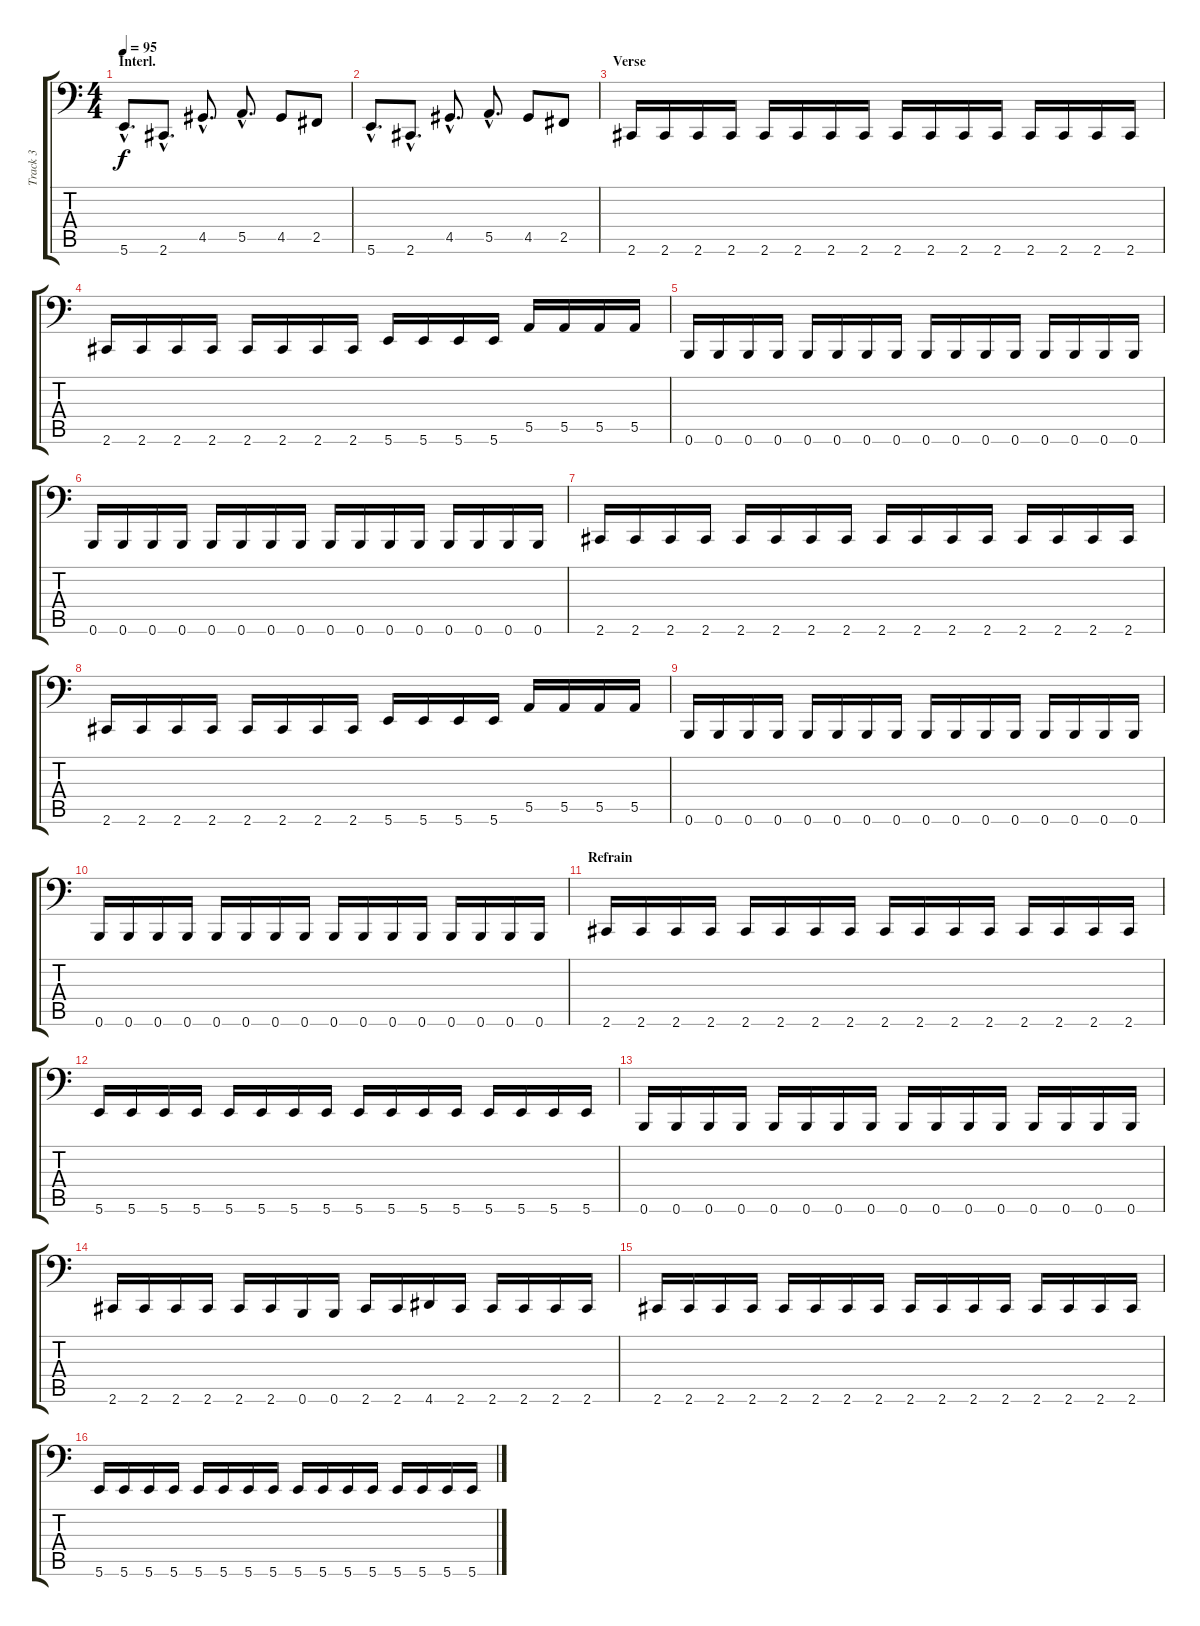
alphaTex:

\track ("Track 3" "Track 3") {instrument electricbassfinger}
\staff {score tabs}
\tuning (C3 G2 D2 A1 E1 B0) {hide}
\ts (4 4)
\section ("" "Interl.")
\tempo 95
\clef f4
\ks c
5.6{hac}.8{d dy f} 2.6{hac}.8{d} 4.5{hac}.8{d} 5.5{hac}.8{d} 4.5.8 2.5.8 |
5.6{hac}.8{d} 2.6{hac}.8{d} 4.5{hac}.8{d} 5.5{hac}.8{d} 4.5.8 2.5.8 |
\section ("" "Verse")
2.6.16 2.6.16 2.6.16 2.6.16 2.6.16 2.6.16 2.6.16 2.6.16 2.6.16 2.6.16 2.6.16 2.6.16 2.6.16 2.6.16 2.6.16 2.6.16 |
2.6.16 2.6.16 2.6.16 2.6.16 2.6.16 2.6.16 2.6.16 2.6.16 5.6.16 5.6.16 5.6.16 5.6.16 5.5.16 5.5.16 5.5.16 5.5.16 |
0.6.16 0.6.16 0.6.16 0.6.16 0.6.16 0.6.16 0.6.16 0.6.16 0.6.16 0.6.16 0.6.16 0.6.16 0.6.16 0.6.16 0.6.16 0.6.16 |
0.6.16 0.6.16 0.6.16 0.6.16 0.6.16 0.6.16 0.6.16 0.6.16 0.6.16 0.6.16 0.6.16 0.6.16 0.6.16 0.6.16 0.6.16 0.6.16 |
2.6.16 2.6.16 2.6.16 2.6.16 2.6.16 2.6.16 2.6.16 2.6.16 2.6.16 2.6.16 2.6.16 2.6.16 2.6.16 2.6.16 2.6.16 2.6.16 |
2.6.16 2.6.16 2.6.16 2.6.16 2.6.16 2.6.16 2.6.16 2.6.16 5.6.16 5.6.16 5.6.16 5.6.16 5.5.16 5.5.16 5.5.16 5.5.16 |
0.6.16 0.6.16 0.6.16 0.6.16 0.6.16 0.6.16 0.6.16 0.6.16 0.6.16 0.6.16 0.6.16 0.6.16 0.6.16 0.6.16 0.6.16 0.6.16 |
0.6.16 0.6.16 0.6.16 0.6.16 0.6.16 0.6.16 0.6.16 0.6.16 0.6.16 0.6.16 0.6.16 0.6.16 0.6.16 0.6.16 0.6.16 0.6.16 |
\section ("" "Refrain")
2.6.16 2.6.16 2.6.16 2.6.16 2.6.16 2.6.16 2.6.16 2.6.16 2.6.16 2.6.16 2.6.16 2.6.16 2.6.16 2.6.16 2.6.16 2.6.16 |
5.6.16 5.6.16 5.6.16 5.6.16 5.6.16 5.6.16 5.6.16 5.6.16 5.6.16 5.6.16 5.6.16 5.6.16 5.6.16 5.6.16 5.6.16 5.6.16 |
0.6.16 0.6.16 0.6.16 0.6.16 0.6.16 0.6.16 0.6.16 0.6.16 0.6.16 0.6.16 0.6.16 0.6.16 0.6.16 0.6.16 0.6.16 0.6.16 |
2.6.16 2.6.16 2.6.16 2.6.16 2.6.16 2.6.16 0.6.16 0.6.16 2.6.16 2.6.16 4.6.16 2.6.16 2.6.16 2.6.16 2.6.16 2.6.16 |
2.6.16 2.6.16 2.6.16 2.6.16 2.6.16 2.6.16 2.6.16 2.6.16 2.6.16 2.6.16 2.6.16 2.6.16 2.6.16 2.6.16 2.6.16 2.6.16 |
5.6.16 5.6.16 5.6.16 5.6.16 5.6.16 5.6.16 5.6.16 5.6.16 5.6.16 5.6.16 5.6.16 5.6.16 5.6.16 5.6.16 5.6.16 5.6.16
